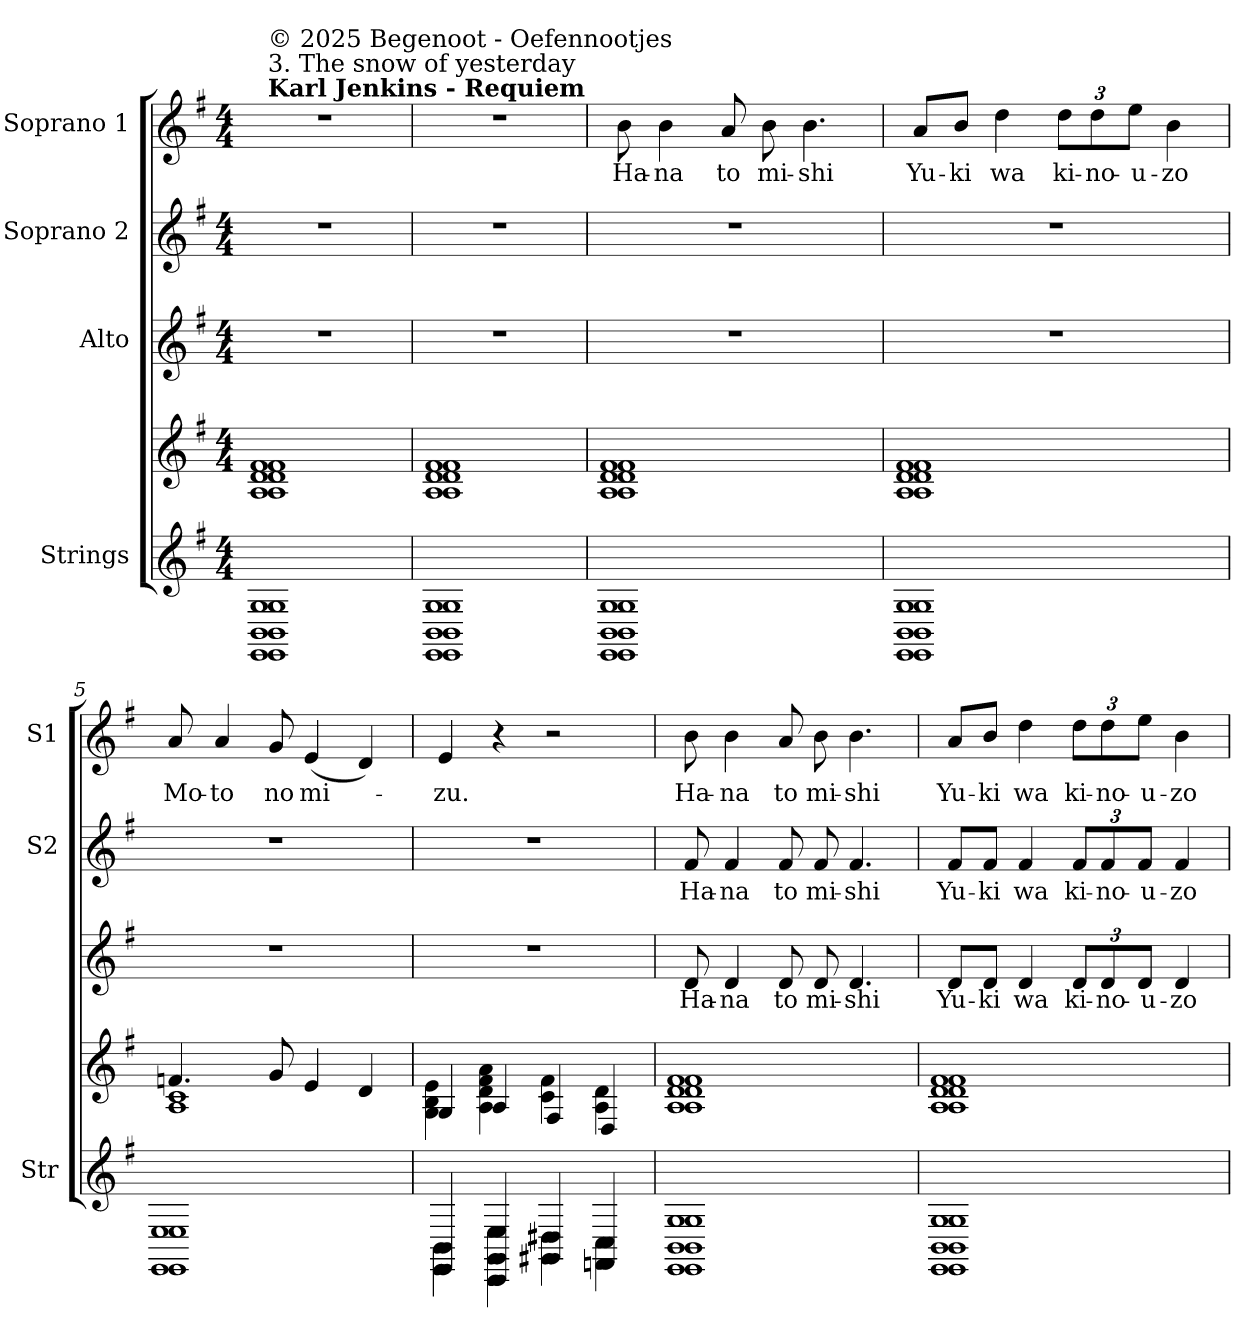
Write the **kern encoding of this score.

**kern	**kern	**kern	**text	**kern	**text	**kern	**text
*part4	*part4	*part3	*part3	*part2	*part2	*part1	*part1
*staff5	*staff4	*staff3	*staff3	*staff2	*staff2	*staff1	*staff1
*I"Strings	*	*I"Alto	*	*I"Soprano 2	*	*I"Soprano 1	*
*I'Str	*	*	*	*I'S2	*	*I'S1	*
*clefG2	*clefG2	*clefG2	*	*clefG2	*	*clefG2	*
*k[f#]	*k[f#]	*k[f#]	*	*k[f#]	*	*k[f#]	*
*G:	*G:	*G:	*	*G:	*	*G:	*
*M4/4	*M4/4	*M4/4	*	*M4/4	*	*M4/4	*
=1	=1	=1	=1	=1	=1	=1	=1
*^	*^	*	*	*	*	*	*
!	!	!	!	!	!	!	!	!LO:TX:a:B:t=Karl Jenkins - Requiem	!
!	!	!	!	!	!	!	!	!LO:TX:a:t=3. The snow of yesterday	!
!	!	!	!	!	!	!	!	!LO:TX:a:t=© 2025 Begenoot  -  Oefennootjes	!
1EE 1BB 1G	1EE 1BB 1G	1A 1d 1f#	1A 1d 1f#	1r	.	1r	.	1r	.
=2	=2	=2	=2	=2	=2	=2	=2	=2	=2
1EE 1BB 1G	1EE 1BB 1G	1A 1d 1f#	1A 1d 1f#	1r	.	1r	.	1r	.
=3	=3	=3	=3	=3	=3	=3	=3	=3	=3
!	!	!	!	!	!	!	!	!	!LO:LY:b
1EE 1BB 1G	1EE 1BB 1G	1A 1d 1f#	1A 1d 1f#	1r	.	1r	.	8b\	Ha-
!	!	!	!	!	!	!	!	!	!LO:LY:b
.	.	.	.	.	.	.	.	4b\	-na
!	!	!	!	!	!	!	!	!	!LO:LY:b
.	.	.	.	.	.	.	.	8a/	to
!	!	!	!	!	!	!	!	!	!LO:LY:b
.	.	.	.	.	.	.	.	8b\	mi-
!	!	!	!	!	!	!	!	!	!LO:LY:b
.	.	.	.	.	.	.	.	4.b\	-shi
!!LO:PB:g=z
=4	=4	=4	=4	=4	=4	=4	=4	=4	=4
!	!	!	!	!	!	!	!	!	!LO:LY:b
1EE 1BB 1G	1EE 1BB 1G	1A 1d 1f#	1A 1d 1f#	1r	.	1r	.	8a/L	Yu-
!	!	!	!	!	!	!	!	!	!LO:LY:b
.	.	.	.	.	.	.	.	8b/J	-ki
!	!	!	!	!	!	!	!	!	!LO:LY:b
.	.	.	.	.	.	.	.	4dd\	wa
*	*	*	*	*	*	*	*	*Xbrackettup	*
!	!	!	!	!	!	!	!	!	!LO:LY:b
.	.	.	.	.	.	.	.	12dd\L	ki-
!	!	!	!	!	!	!	!	!	!LO:LY:b
.	.	.	.	.	.	.	.	12dd\	-no-
!	!	!	!	!	!	!	!	!	!LO:LY:b
.	.	.	.	.	.	.	.	12ee\J	-u-
!	!	!	!	!	!	!	!	!	!LO:LY:b
.	.	.	.	.	.	.	.	4b\	-zo
=5	=5	=5	=5	=5	=5	=5	=5	=5	=5
!	!	!	!	!	!	!	!	!	!LO:LY:b
1EE 1E	1EE 1E	4.fn/	1A 1c	1r	.	1r	.	8a/	Mo-
!	!	!	!	!	!	!	!	!	!LO:LY:b
.	.	.	.	.	.	.	.	4a/	-to
!	!	!	!	!	!	!	!	!	!LO:LY:b
.	.	8g/	.	.	.	.	.	8g/	no
!	!	!	!	!	!	!	!	!	!LO:LY:b
.	.	4e/	.	.	.	.	.	(<4e/	mi-
.	.	4d/	.	.	.	.	.	4d/)	.
!!LO:PB:g=z
=6	=6	=6	=6	=6	=6	=6	=6	=6	=6
!	!	!	!	!	!	!	!	!	!LO:LY:b
4EE/ 4BB/	4EE\ 4BB\	4G/	4G\ 4B\ 4e\	1r	.	1r	.	4e/	-zu.
4CC/ 4GG/ 4E/	4CC\ 4GG\ 4E\	4A/	4A\ 4d\ 4f#\ 4a\	.	.	.	.	4r	.
4GG#X/ 4D#X/	4GG#\ 4D#\	4F#/	4c\ 4f#\	.	.	.	.	2r	.
4FFn/ 4C/	4FF\ 4C\	4D/	4A\ 4d\	.	.	.	.	.	.
=7	=7	=7	=7	=7	=7	=7	=7	=7	=7
!	!	!	!	!	!LO:LY:b	!	!LO:LY:b	!	!LO:LY:b
1EE 1BB 1G	1EE 1BB 1G	1A 1d 1f#	1A 1d 1f#	8d/	Ha-	8f#/	Ha-	8b\	Ha-
!	!	!	!	!	!LO:LY:b	!	!LO:LY:b	!	!LO:LY:b
.	.	.	.	4d/	-na	4f#/	-na	4b\	-na
!	!	!	!	!	!LO:LY:b	!	!LO:LY:b	!	!LO:LY:b
.	.	.	.	8d/	to	8f#/	to	8a/	to
!	!	!	!	!	!LO:LY:b	!	!LO:LY:b	!	!LO:LY:b
.	.	.	.	8d/	mi-	8f#/	mi-	8b\	mi-
!	!	!	!	!	!LO:LY:b	!	!LO:LY:b	!	!LO:LY:b
.	.	.	.	4.d/	-shi	4.f#/	-shi	4.b\	-shi
!!LO:PB:g=z
=8	=8	=8	=8	=8	=8	=8	=8	=8	=8
!	!	!	!	!	!LO:LY:b	!	!LO:LY:b	!	!LO:LY:b
1EE 1BB 1G	1EE 1BB 1G	1A 1d 1f#	1A 1d 1f#	8d/L	Yu-	8f#/L	Yu-	8a/L	Yu-
!	!	!	!	!	!LO:LY:b	!	!LO:LY:b	!	!LO:LY:b
.	.	.	.	8d/J	-ki	8f#/J	-ki	8b/J	-ki
!	!	!	!	!	!LO:LY:b	!	!LO:LY:b	!	!LO:LY:b
.	.	.	.	4d/	wa	4f#/	wa	4dd\	wa
*	*	*	*	*Xbrackettup	*	*	*	*	*
!	!	!	!	!	!LO:LY:b	!	!	!	!
*	*	*	*	*	*	*Xbrackettup	*	*	*
!	!	!	!	!	!	!	!LO:LY:b	!	!LO:LY:b
.	.	.	.	12d/L	ki-	12f#/L	ki-	12dd\L	ki-
!	!	!	!	!	!LO:LY:b	!	!LO:LY:b	!	!LO:LY:b
.	.	.	.	12d/	-no-	12f#/	-no-	12dd\	-no-
!	!	!	!	!	!LO:LY:b	!	!LO:LY:b	!	!LO:LY:b
.	.	.	.	12d/J	-u-	12f#/J	-u-	12ee\J	-u-
!	!	!	!	!	!LO:LY:b	!	!LO:LY:b	!	!LO:LY:b
.	.	.	.	4d/	-zo	4f#/	-zo	4b\	-zo
*v	*v	*	*	*	*	*	*	*	*
*	*v	*v	*	*	*	*	*	*
=	=	=	=	=	=	=	=
*-	*-	*-	*-	*-	*-	*-	*-
